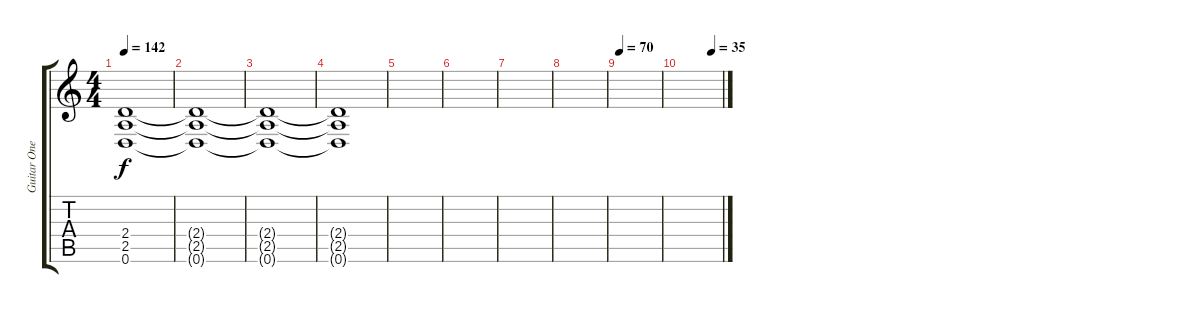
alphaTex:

\track ("Guitar One" "Guitar One") {instrument overdrivenguitar}
\staff {score tabs}
\tuning (D4 A3 F3 C3 G2 D2) {hide}
\ts (4 4)
\tempo 142
\clef g2
\ks c
(2.4{t} 2.5{t} 0.6{t}).1{dy f volume 0} |
(2.4{t} 2.5{t} 0.6{t}).1 |
(2.4{t} 2.5{t} 0.6{t}).1 |
(2.4{t} 2.5{t} 0.6{t}).1 |
|
|
|
|
\tempo 70
|
\tempo (35 0.75)
